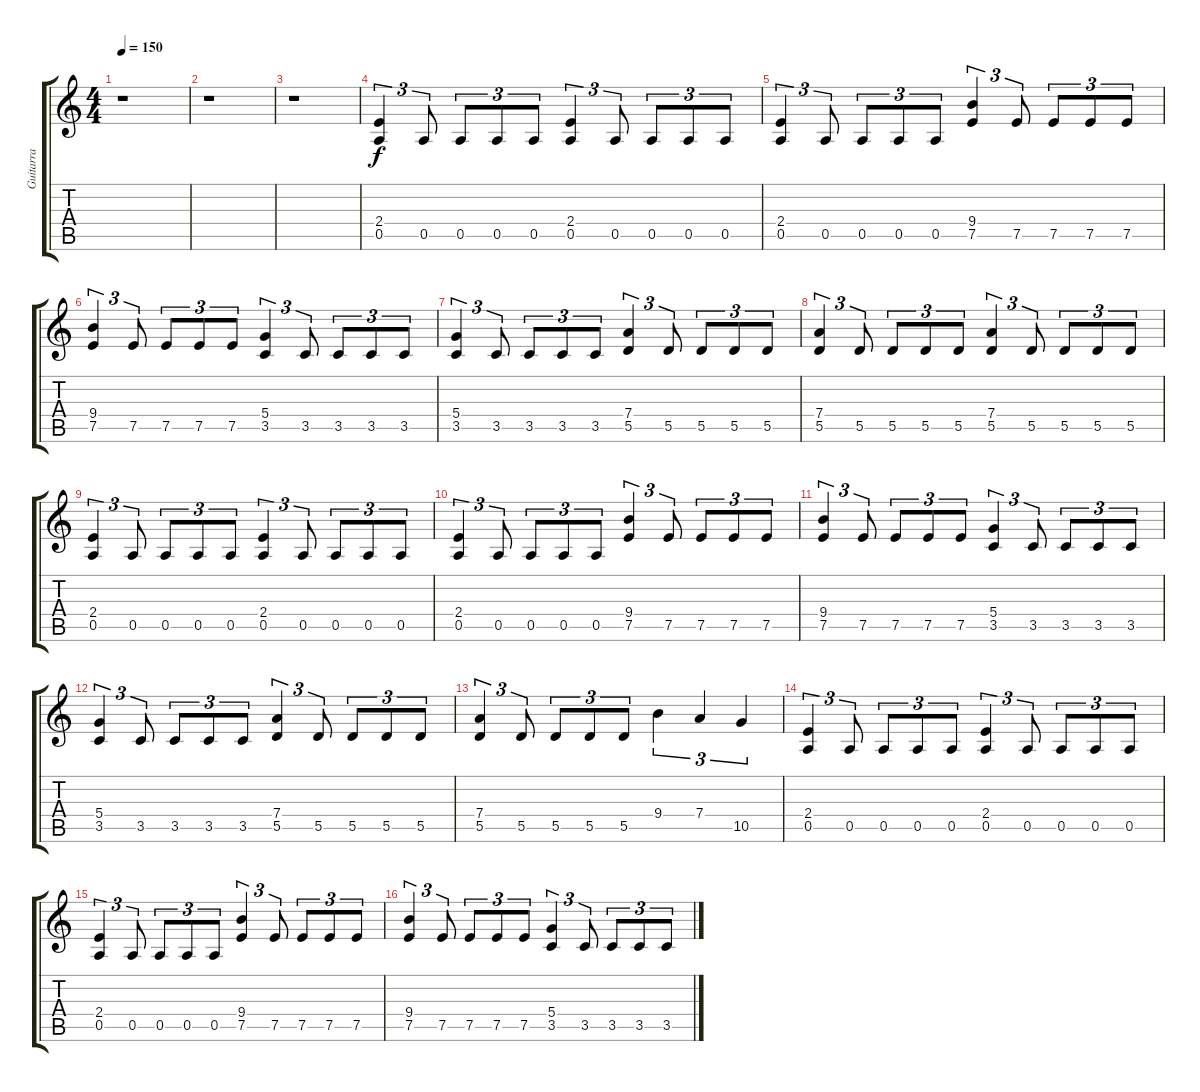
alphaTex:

\track ("Guitarra" "Guitarra") {instrument distortionguitar}
\staff {score tabs}
\tuning (E4 B3 G3 D3 A2 E2) {hide}
\ts (4 4)
\tempo 150
\clef g2
\ks c
r.1{dy f} |
r.1 |
r.1 |
(2.4 0.5).4{tu (3 2)} 0.5.8{tu (3 2)} 0.5.8{tu (3 2)} 0.5.8{tu (3 2)} 0.5.8{tu (3 2)} (2.4 0.5).4{tu (3 2)} 0.5.8{tu (3 2)} 0.5.8{tu (3 2)} 0.5.8{tu (3 2)} 0.5.8{tu (3 2)} |
(2.4 0.5).4{tu (3 2)} 0.5.8{tu (3 2)} 0.5.8{tu (3 2)} 0.5.8{tu (3 2)} 0.5.8{tu (3 2)} (9.4 7.5).4{tu (3 2)} 7.5.8{tu (3 2)} 7.5.8{tu (3 2)} 7.5.8{tu (3 2)} 7.5.8{tu (3 2)} |
(9.4 7.5).4{tu (3 2)} 7.5.8{tu (3 2)} 7.5.8{tu (3 2)} 7.5.8{tu (3 2)} 7.5.8{tu (3 2)} (5.4 3.5).4{tu (3 2)} 3.5.8{tu (3 2)} 3.5.8{tu (3 2)} 3.5.8{tu (3 2)} 3.5.8{tu (3 2)} |
(5.4 3.5).4{tu (3 2)} 3.5.8{tu (3 2)} 3.5.8{tu (3 2)} 3.5.8{tu (3 2)} 3.5.8{tu (3 2)} (7.4 5.5).4{tu (3 2)} 5.5.8{tu (3 2)} 5.5.8{tu (3 2)} 5.5.8{tu (3 2)} 5.5.8{tu (3 2)} |
(7.4 5.5).4{tu (3 2)} 5.5.8{tu (3 2)} 5.5.8{tu (3 2)} 5.5.8{tu (3 2)} 5.5.8{tu (3 2)} (7.4 5.5).4{tu (3 2)} 5.5.8{tu (3 2)} 5.5.8{tu (3 2)} 5.5.8{tu (3 2)} 5.5.8{tu (3 2)} |
(2.4 0.5).4{tu (3 2)} 0.5.8{tu (3 2)} 0.5.8{tu (3 2)} 0.5.8{tu (3 2)} 0.5.8{tu (3 2)} (2.4 0.5).4{tu (3 2)} 0.5.8{tu (3 2)} 0.5.8{tu (3 2)} 0.5.8{tu (3 2)} 0.5.8{tu (3 2)} |
(2.4 0.5).4{tu (3 2)} 0.5.8{tu (3 2)} 0.5.8{tu (3 2)} 0.5.8{tu (3 2)} 0.5.8{tu (3 2)} (9.4 7.5).4{tu (3 2)} 7.5.8{tu (3 2)} 7.5.8{tu (3 2)} 7.5.8{tu (3 2)} 7.5.8{tu (3 2)} |
(9.4 7.5).4{tu (3 2)} 7.5.8{tu (3 2)} 7.5.8{tu (3 2)} 7.5.8{tu (3 2)} 7.5.8{tu (3 2)} (5.4 3.5).4{tu (3 2)} 3.5.8{tu (3 2)} 3.5.8{tu (3 2)} 3.5.8{tu (3 2)} 3.5.8{tu (3 2)} |
(5.4 3.5).4{tu (3 2)} 3.5.8{tu (3 2)} 3.5.8{tu (3 2)} 3.5.8{tu (3 2)} 3.5.8{tu (3 2)} (7.4 5.5).4{tu (3 2)} 5.5.8{tu (3 2)} 5.5.8{tu (3 2)} 5.5.8{tu (3 2)} 5.5.8{tu (3 2)} |
(7.4 5.5).4{tu (3 2)} 5.5.8{tu (3 2)} 5.5.8{tu (3 2)} 5.5.8{tu (3 2)} 5.5.8{tu (3 2)} 9.4.4{tu (3 2)} 7.4.4{tu (3 2)} 10.5.4{tu (3 2)} |
(2.4 0.5).4{tu (3 2)} 0.5.8{tu (3 2)} 0.5.8{tu (3 2)} 0.5.8{tu (3 2)} 0.5.8{tu (3 2)} (2.4 0.5).4{tu (3 2)} 0.5.8{tu (3 2)} 0.5.8{tu (3 2)} 0.5.8{tu (3 2)} 0.5.8{tu (3 2)} |
(2.4 0.5).4{tu (3 2)} 0.5.8{tu (3 2)} 0.5.8{tu (3 2)} 0.5.8{tu (3 2)} 0.5.8{tu (3 2)} (9.4 7.5).4{tu (3 2)} 7.5.8{tu (3 2)} 7.5.8{tu (3 2)} 7.5.8{tu (3 2)} 7.5.8{tu (3 2)} |
(9.4 7.5).4{tu (3 2)} 7.5.8{tu (3 2)} 7.5.8{tu (3 2)} 7.5.8{tu (3 2)} 7.5.8{tu (3 2)} (5.4 3.5).4{tu (3 2)} 3.5.8{tu (3 2)} 3.5.8{tu (3 2)} 3.5.8{tu (3 2)} 3.5.8{tu (3 2)}
